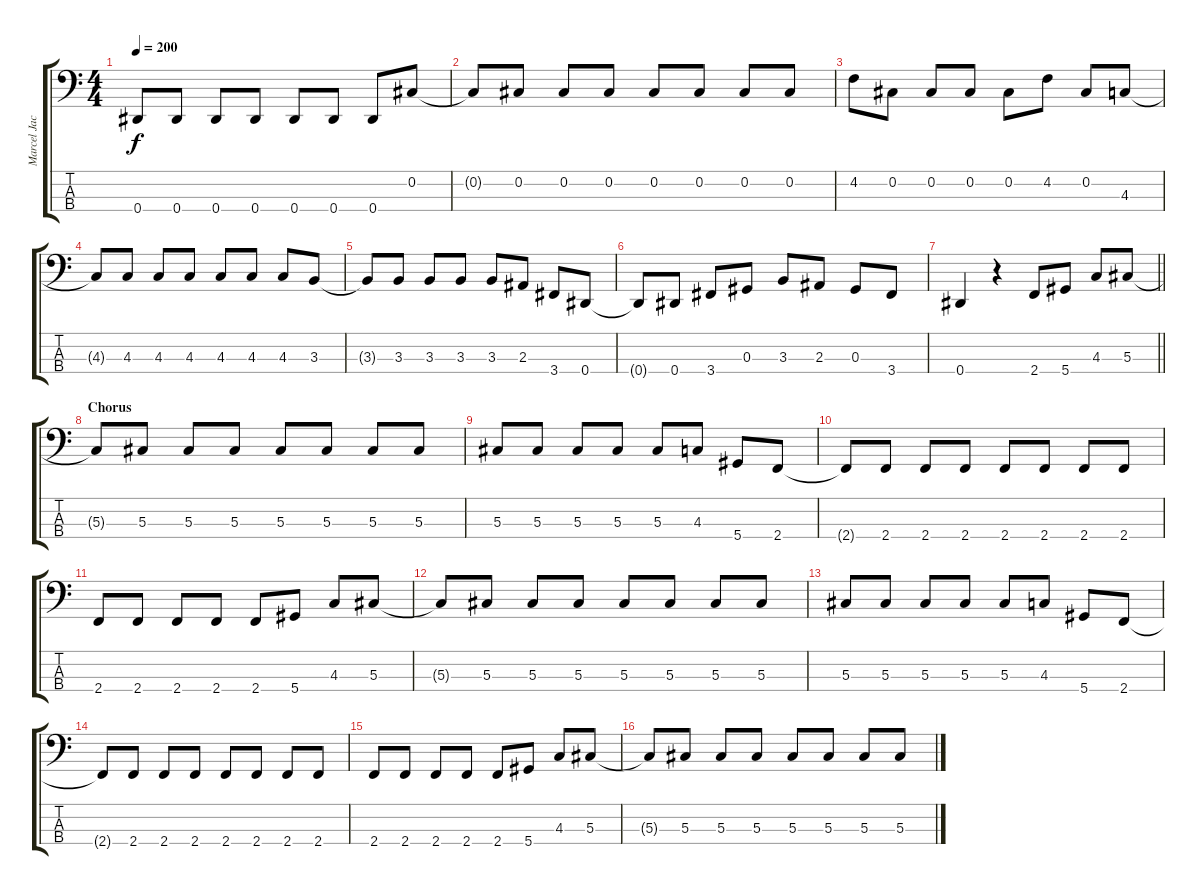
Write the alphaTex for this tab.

\track ("Marcel Jacob" "Marcel Jac") {instrument electricbasspick}
\staff {score tabs}
\tuning (Gb2 Db2 Ab1 Eb1) {hide}
\ts (4 4)
\tempo 200
\clef f4
\ks c
0.4.8{dy f} 0.4.8 0.4.8 0.4.8 0.4.8 0.4.8 0.4.8 0.2.8 |
0.2{t}.8 0.2.8 0.2.8 0.2.8 0.2.8 0.2.8 0.2.8 0.2.8 |
4.2.8 0.2.8 0.2.8 0.2.8 0.2.8 4.2.8 0.2.8 4.3.8 |
4.3{t}.8 4.3.8 4.3.8 4.3.8 4.3.8 4.3.8 4.3.8 3.3.8 |
3.3{t}.8 3.3.8 3.3.8 3.3.8 3.3.8 2.3.8 3.4.8 0.4.8 |
0.4{t}.8 0.4.8 3.4.8 0.3.8 3.3.8 2.3.8 0.3.8 3.4.8 |
\barLineRight lightlight
0.4.4 r.4 2.4.8 5.4.8 4.3.8 5.3.8 |
\section ("" "Chorus")
5.3{t}.8 5.3.8 5.3.8 5.3.8 5.3.8 5.3.8 5.3.8 5.3.8 |
5.3.8 5.3.8 5.3.8 5.3.8 5.3.8 4.3.8 5.4.8 2.4.8 |
2.4{t}.8 2.4.8 2.4.8 2.4.8 2.4.8 2.4.8 2.4.8 2.4.8 |
2.4.8 2.4.8 2.4.8 2.4.8 2.4.8 5.4.8 4.3.8 5.3.8 |
5.3{t}.8 5.3.8 5.3.8 5.3.8 5.3.8 5.3.8 5.3.8 5.3.8 |
5.3.8 5.3.8 5.3.8 5.3.8 5.3.8 4.3.8 5.4.8 2.4.8 |
2.4{t}.8 2.4.8 2.4.8 2.4.8 2.4.8 2.4.8 2.4.8 2.4.8 |
2.4.8 2.4.8 2.4.8 2.4.8 2.4.8 5.4.8 4.3.8 5.3.8 |
5.3{t}.8 5.3.8 5.3.8 5.3.8 5.3.8 5.3.8 5.3.8 5.3.8
